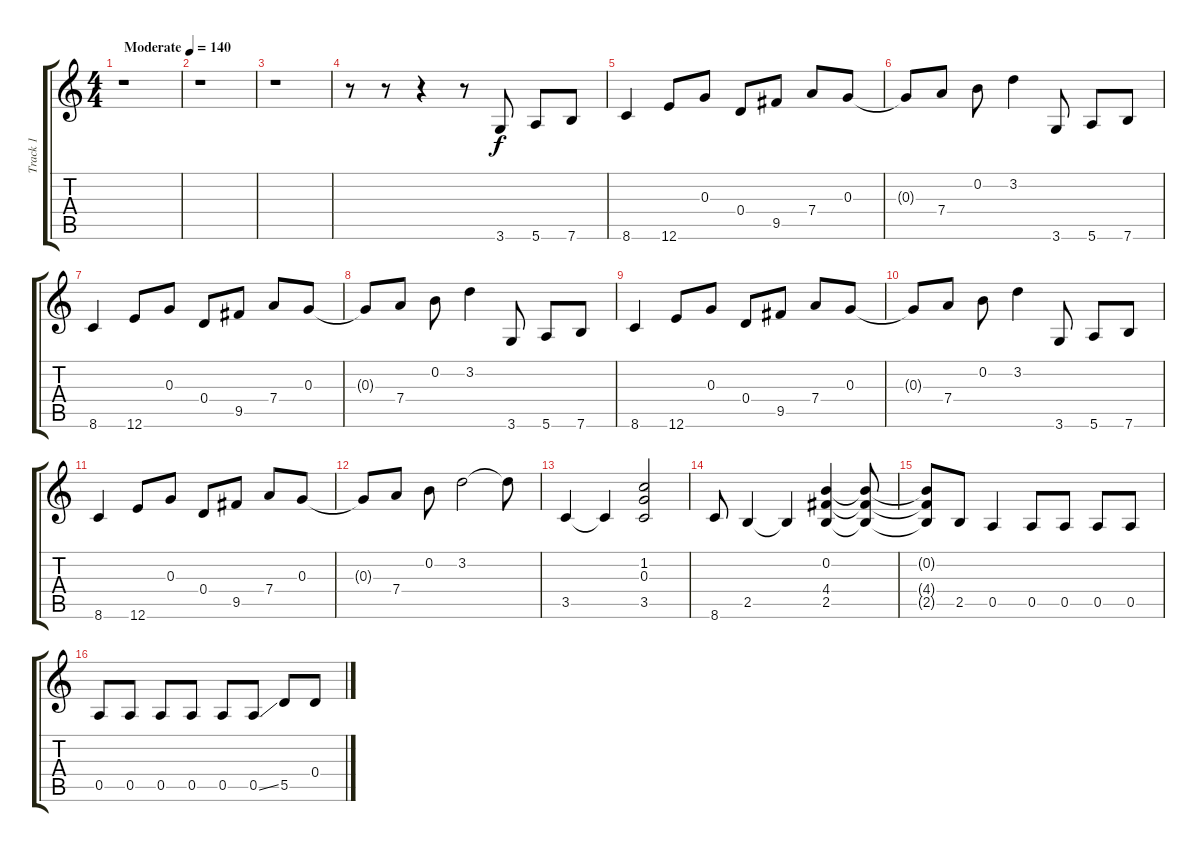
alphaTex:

\track ("Track 1" "Track 1") {instrument distortionguitar}
\staff {score tabs}
\tuning (E4 B3 G3 D3 A2 E2) {hide}
\ts (4 4)
\tempo (140 "Moderate")
\clef g2
\ks c
r.1{dy f instrument distortionguitar} |
r.1 |
r.1 |
r.8 r.8 r.4 r.8 3.6.8 5.6.8 7.6.8 |
8.6.4 12.6.8 0.3.8 0.4.8 9.5.8 7.4.8 0.3.8 |
0.3{t}.8 7.4.8 0.2.8 3.2.4 3.6.8 5.6.8 7.6.8 |
8.6.4 12.6.8 0.3.8 0.4.8 9.5.8 7.4.8 0.3.8 |
0.3{t}.8 7.4.8 0.2.8 3.2.4 3.6.8 5.6.8 7.6.8 |
8.6.4 12.6.8 0.3.8 0.4.8 9.5.8 7.4.8 0.3.8 |
0.3{t}.8 7.4.8 0.2.8 3.2.4 3.6.8 5.6.8 7.6.8 |
8.6.4 12.6.8 0.3.8 0.4.8 9.5.8 7.4.8 0.3.8 |
0.3{t}.8 7.4.8 0.2.8 3.2.2 3.2{t}.8 |
3.5.4 3.5{t}.4 (1.2 0.3 3.5).2 |
8.6.8 2.5.4 2.5{t}.4 (0.2 4.4 2.5).4 (0.2{t} 4.4{t} 2.5{t}).8 |
(0.2{t} 4.4{t} 2.5{t}).8 2.5.8 0.5.4 0.5.8 0.5.8 0.5.8 0.5.8 |
0.5.8 0.5.8 0.5.8 0.5.8 0.5.8 0.5{ss}.8 5.5.8 0.4.8
